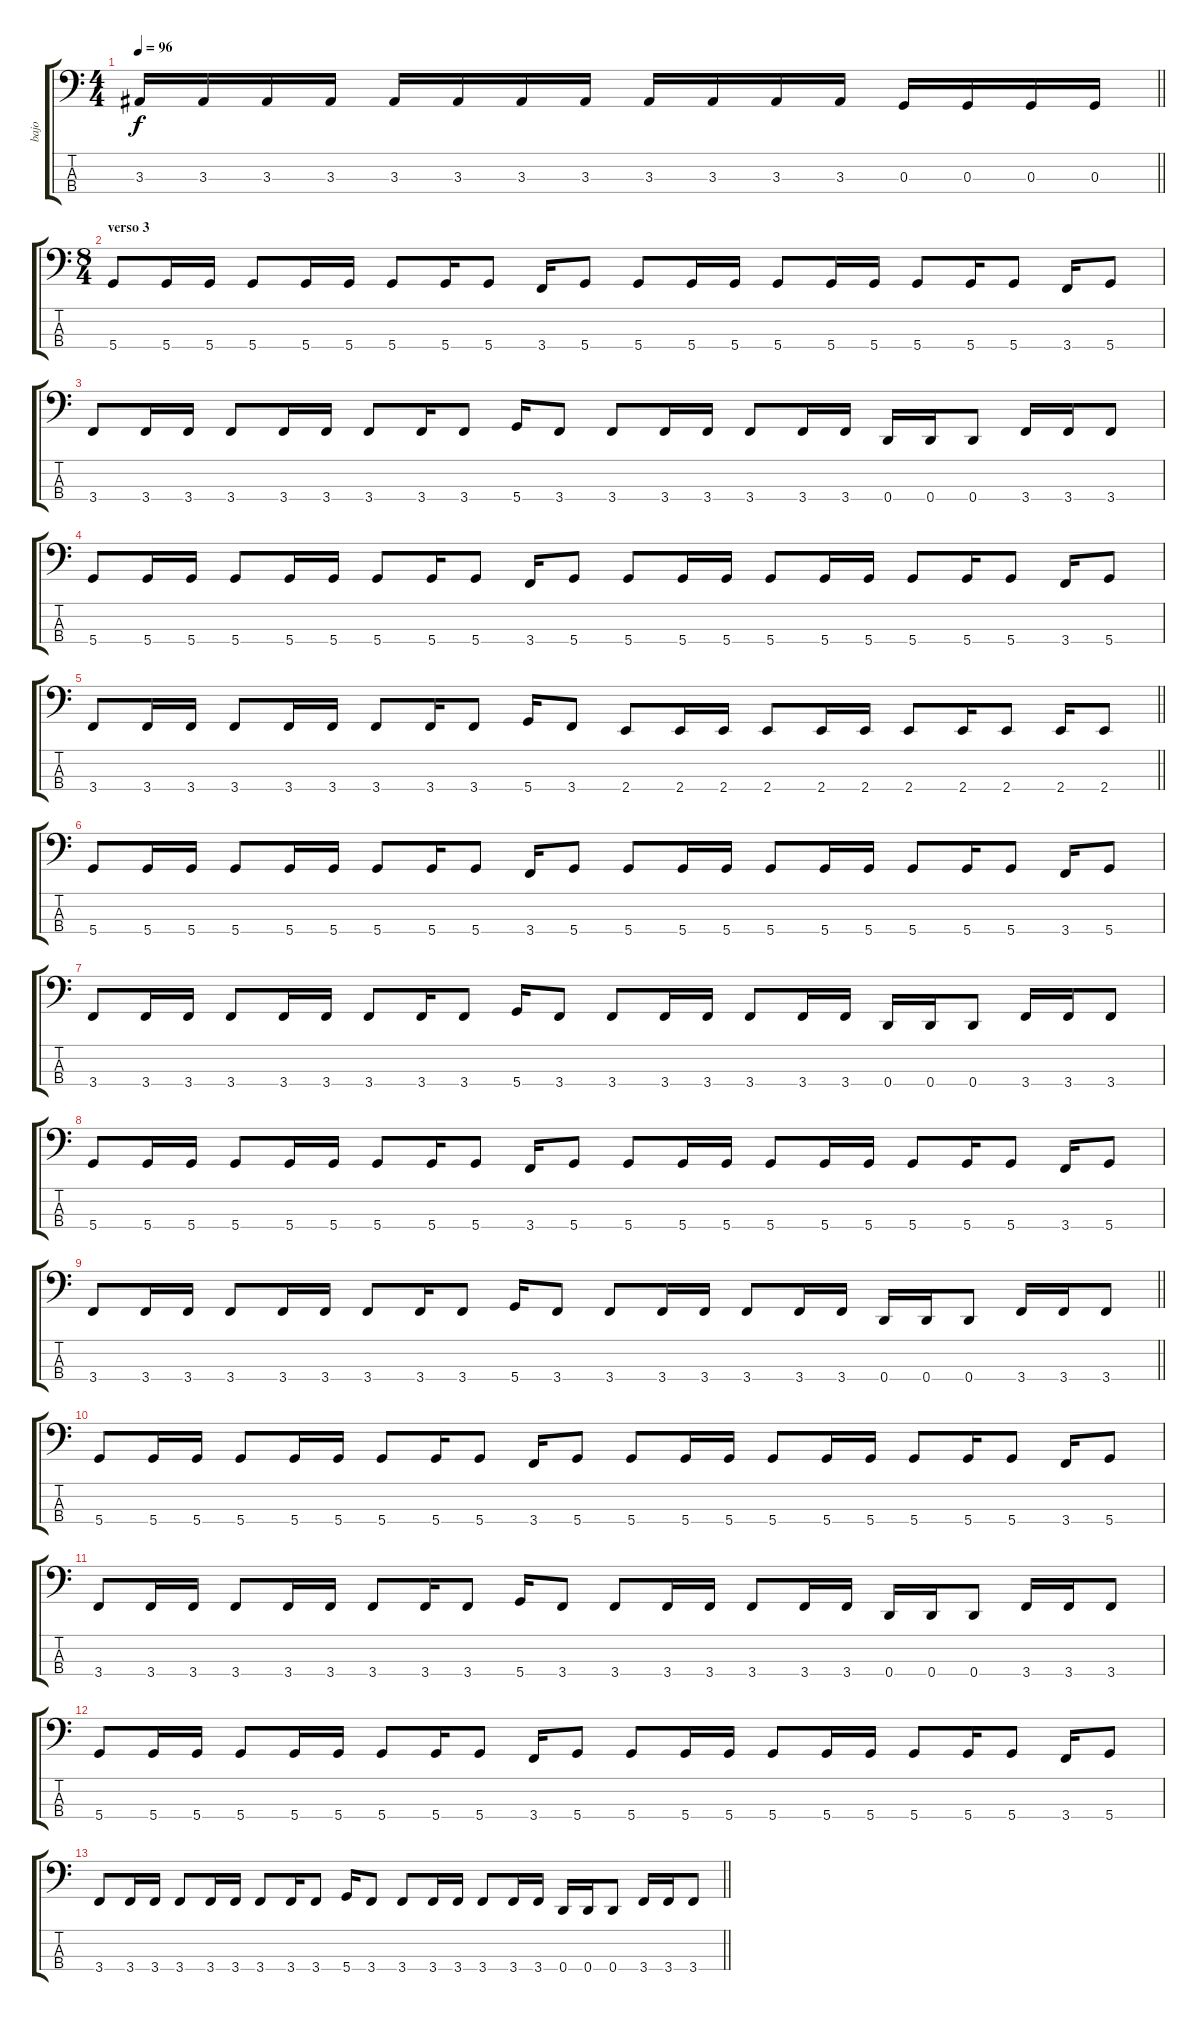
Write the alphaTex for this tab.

\track ("bajo" "bajo") {instrument electricbassfinger}
\staff {score tabs}
\tuning (F2 C2 G1 D1) {hide}
\ts (4 4)
\tempo 96
\clef f4
\barLineRight lightlight
\ks c
3.3.16{dy f} 3.3.16 3.3.16 3.3.16 3.3.16 3.3.16 3.3.16 3.3.16 3.3.16 3.3.16 3.3.16 3.3.16 0.3.16 0.3.16 0.3.16 0.3.16 |
\ts (8 4)
\section ("" "verso 3")
5.4.8 5.4.16 5.4.16 5.4.8 5.4.16 5.4.16 5.4.8 5.4.16 5.4.8 3.4.16 5.4.8 5.4.8 5.4.16 5.4.16 5.4.8 5.4.16 5.4.16 5.4.8 5.4.16 5.4.8 3.4.16 5.4.8 |
3.4.8 3.4.16 3.4.16 3.4.8 3.4.16 3.4.16 3.4.8 3.4.16 3.4.8 5.4.16 3.4.8 3.4.8 3.4.16 3.4.16 3.4.8 3.4.16 3.4.16 0.4.16 0.4.16 0.4.8 3.4.16 3.4.16 3.4.8 |
5.4.8 5.4.16 5.4.16 5.4.8 5.4.16 5.4.16 5.4.8 5.4.16 5.4.8 3.4.16 5.4.8 5.4.8 5.4.16 5.4.16 5.4.8 5.4.16 5.4.16 5.4.8 5.4.16 5.4.8 3.4.16 5.4.8 |
\barLineRight lightlight
3.4.8 3.4.16 3.4.16 3.4.8 3.4.16 3.4.16 3.4.8 3.4.16 3.4.8 5.4.16 3.4.8 2.4.8 2.4.16 2.4.16 2.4.8 2.4.16 2.4.16 2.4.8 2.4.16 2.4.8 2.4.16 2.4.8 |
5.4.8 5.4.16 5.4.16 5.4.8 5.4.16 5.4.16 5.4.8 5.4.16 5.4.8 3.4.16 5.4.8 5.4.8 5.4.16 5.4.16 5.4.8 5.4.16 5.4.16 5.4.8 5.4.16 5.4.8 3.4.16 5.4.8 |
3.4.8 3.4.16 3.4.16 3.4.8 3.4.16 3.4.16 3.4.8 3.4.16 3.4.8 5.4.16 3.4.8 3.4.8 3.4.16 3.4.16 3.4.8 3.4.16 3.4.16 0.4.16 0.4.16 0.4.8 3.4.16 3.4.16 3.4.8 |
5.4.8 5.4.16 5.4.16 5.4.8 5.4.16 5.4.16 5.4.8 5.4.16 5.4.8 3.4.16 5.4.8 5.4.8 5.4.16 5.4.16 5.4.8 5.4.16 5.4.16 5.4.8 5.4.16 5.4.8 3.4.16 5.4.8 |
\barLineRight lightlight
3.4.8 3.4.16 3.4.16 3.4.8 3.4.16 3.4.16 3.4.8 3.4.16 3.4.8 5.4.16 3.4.8 3.4.8 3.4.16 3.4.16 3.4.8 3.4.16 3.4.16 0.4.16 0.4.16 0.4.8 3.4.16 3.4.16 3.4.8 |
5.4.8 5.4.16 5.4.16 5.4.8 5.4.16 5.4.16 5.4.8 5.4.16 5.4.8 3.4.16 5.4.8 5.4.8 5.4.16 5.4.16 5.4.8 5.4.16 5.4.16 5.4.8 5.4.16 5.4.8 3.4.16 5.4.8 |
3.4.8 3.4.16 3.4.16 3.4.8 3.4.16 3.4.16 3.4.8 3.4.16 3.4.8 5.4.16 3.4.8 3.4.8 3.4.16 3.4.16 3.4.8 3.4.16 3.4.16 0.4.16 0.4.16 0.4.8 3.4.16 3.4.16 3.4.8 |
5.4.8 5.4.16 5.4.16 5.4.8 5.4.16 5.4.16 5.4.8 5.4.16 5.4.8 3.4.16 5.4.8 5.4.8 5.4.16 5.4.16 5.4.8 5.4.16 5.4.16 5.4.8 5.4.16 5.4.8 3.4.16 5.4.8 |
\barLineRight lightlight
3.4.8 3.4.16 3.4.16 3.4.8 3.4.16 3.4.16 3.4.8 3.4.16 3.4.8 5.4.16 3.4.8 3.4.8 3.4.16 3.4.16 3.4.8 3.4.16 3.4.16 0.4.16 0.4.16 0.4.8 3.4.16 3.4.16 3.4.8
